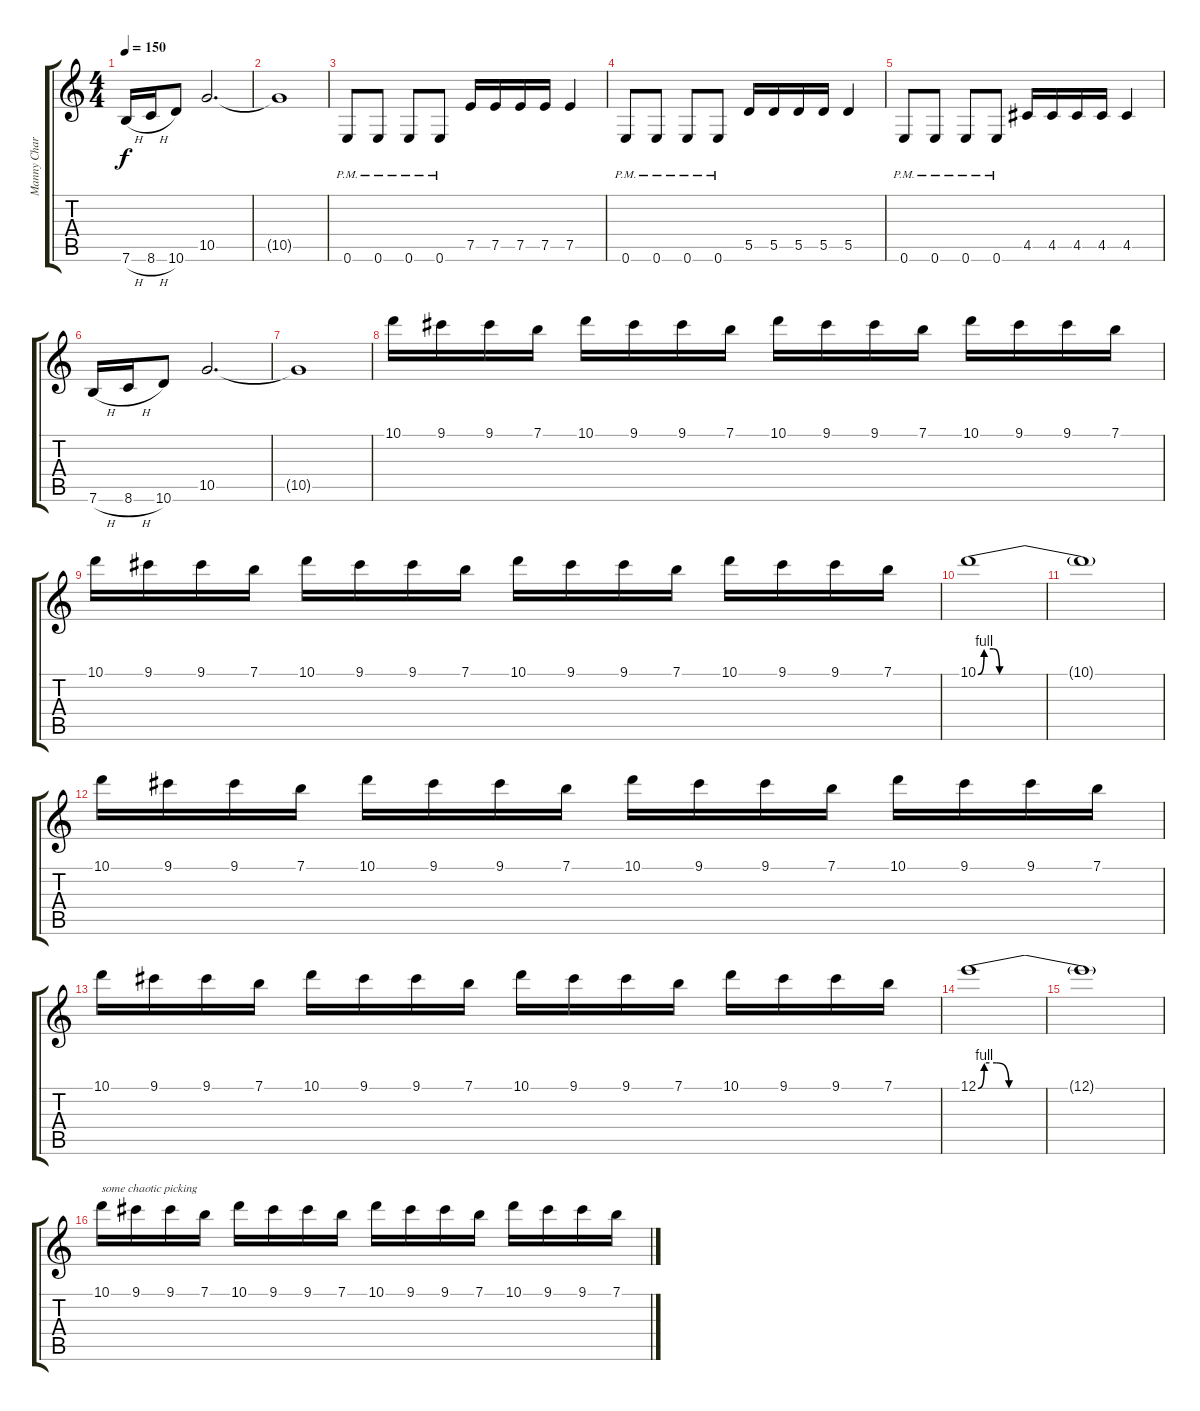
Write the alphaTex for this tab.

\track ("Manny Charlton (rhythm guitar)" "Manny Char") {instrument overdrivenguitar}
\staff {score tabs}
\tuning (E4 B3 G3 D3 A2 E2) {hide}
\ts (4 4)
\tempo 150
\clef g2
\ks c
7.6{h}.16{dy f} 8.6{h}.16 10.6.8 10.5.2{d} |
10.5{t}.1 |
0.6{pm}.8 0.6{pm}.8 0.6{pm}.8 0.6{pm}.8 7.5.16 7.5.16 7.5.16 7.5.16 7.5.4 |
0.6{pm}.8 0.6{pm}.8 0.6{pm}.8 0.6{pm}.8 5.5.16 5.5.16 5.5.16 5.5.16 5.5.4 |
0.6{pm}.8 0.6{pm}.8 0.6{pm}.8 0.6{pm}.8 4.5.16 4.5.16 4.5.16 4.5.16 4.5.4 |
7.6{h}.16 8.6{h}.16 10.6.8 10.5.2{d} |
10.5{t}.1 |
10.1.16 9.1.16 9.1.16 7.1.16 10.1.16 9.1.16 9.1.16 7.1.16 10.1.16 9.1.16 9.1.16 7.1.16 10.1.16 9.1.16 9.1.16 7.1.16 |
10.1.16 9.1.16 9.1.16 7.1.16 10.1.16 9.1.16 9.1.16 7.1.16 10.1.16 9.1.16 9.1.16 7.1.16 10.1.16 9.1.16 9.1.16 7.1.16 |
10.1{be (custom 0 0 2 4 5 4 7 0 60 0)}.1 |
10.1{t}.1 |
10.1.16 9.1.16 9.1.16 7.1.16 10.1.16 9.1.16 9.1.16 7.1.16 10.1.16 9.1.16 9.1.16 7.1.16 10.1.16 9.1.16 9.1.16 7.1.16 |
10.1.16 9.1.16 9.1.16 7.1.16 10.1.16 9.1.16 9.1.16 7.1.16 10.1.16 9.1.16 9.1.16 7.1.16 10.1.16 9.1.16 9.1.16 7.1.16 |
12.1{be (custom 0 0 2 4 6 4 10 0 60 0)}.1 |
12.1{t}.1 |
10.1.16{txt "some chaotic picking"} 9.1.16 9.1.16 7.1.16 10.1.16 9.1.16 9.1.16 7.1.16 10.1.16 9.1.16 9.1.16 7.1.16 10.1.16 9.1.16 9.1.16 7.1.16
